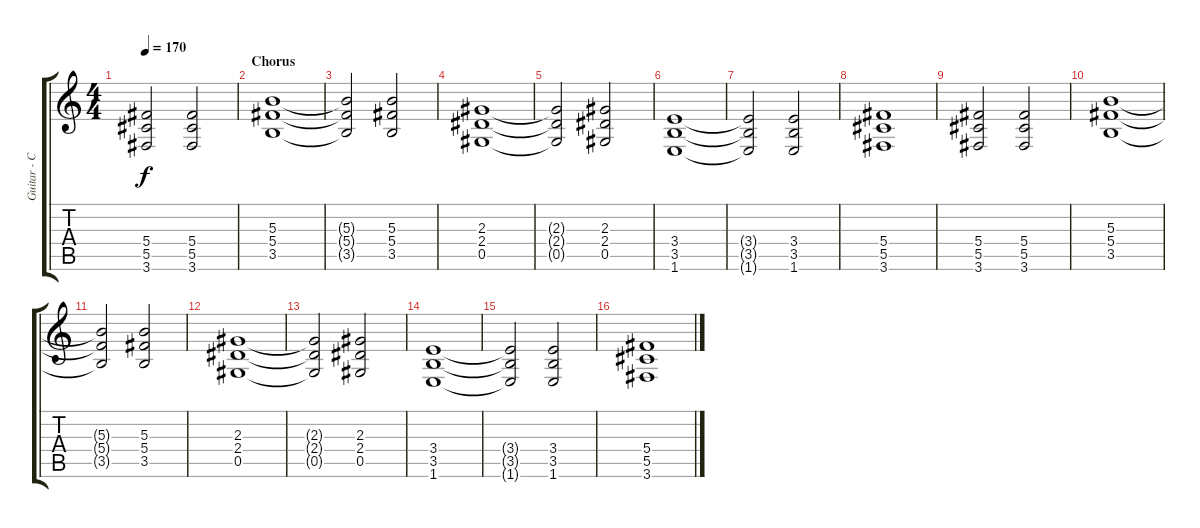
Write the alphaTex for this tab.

\track ("Guitar - Cederic Dupont" "Guitar - C") {instrument overdrivenguitar}
\staff {score tabs}
\tuning (Eb4 Bb3 Gb3 Db3 Ab2 Eb2) {hide}
\ts (4 4)
\tempo 170
\clef g2
\ks c
(5.4{t} 5.5{t} 3.6{t}).2{dy f} (5.4 5.5 3.6).2 |
\section ("" "Chorus")
(5.3 5.4 3.5).1 |
(5.3{t} 5.4{t} 3.5{t}).2 (5.3 5.4 3.5).2 |
(2.3 2.4 0.5).1 |
(2.3{t} 2.4{t} 0.5{t}).2 (2.3 2.4 0.5).2 |
(3.4 3.5 1.6).1 |
(3.4{t} 3.5{t} 1.6{t}).2 (3.4 3.5 1.6).2 |
(5.4 5.5 3.6).1 |
(5.4 5.5 3.6).2 (5.4 5.5 3.6).2 |
(5.3 5.4 3.5).1 |
(5.3{t} 5.4{t} 3.5{t}).2 (5.3 5.4 3.5).2 |
(2.3 2.4 0.5).1 |
(2.3{t} 2.4{t} 0.5{t}).2 (2.3 2.4 0.5).2 |
(3.4 3.5 1.6).1 |
(3.4{t} 3.5{t} 1.6{t}).2 (3.4 3.5 1.6).2 |
(5.4 5.5 3.6).1
